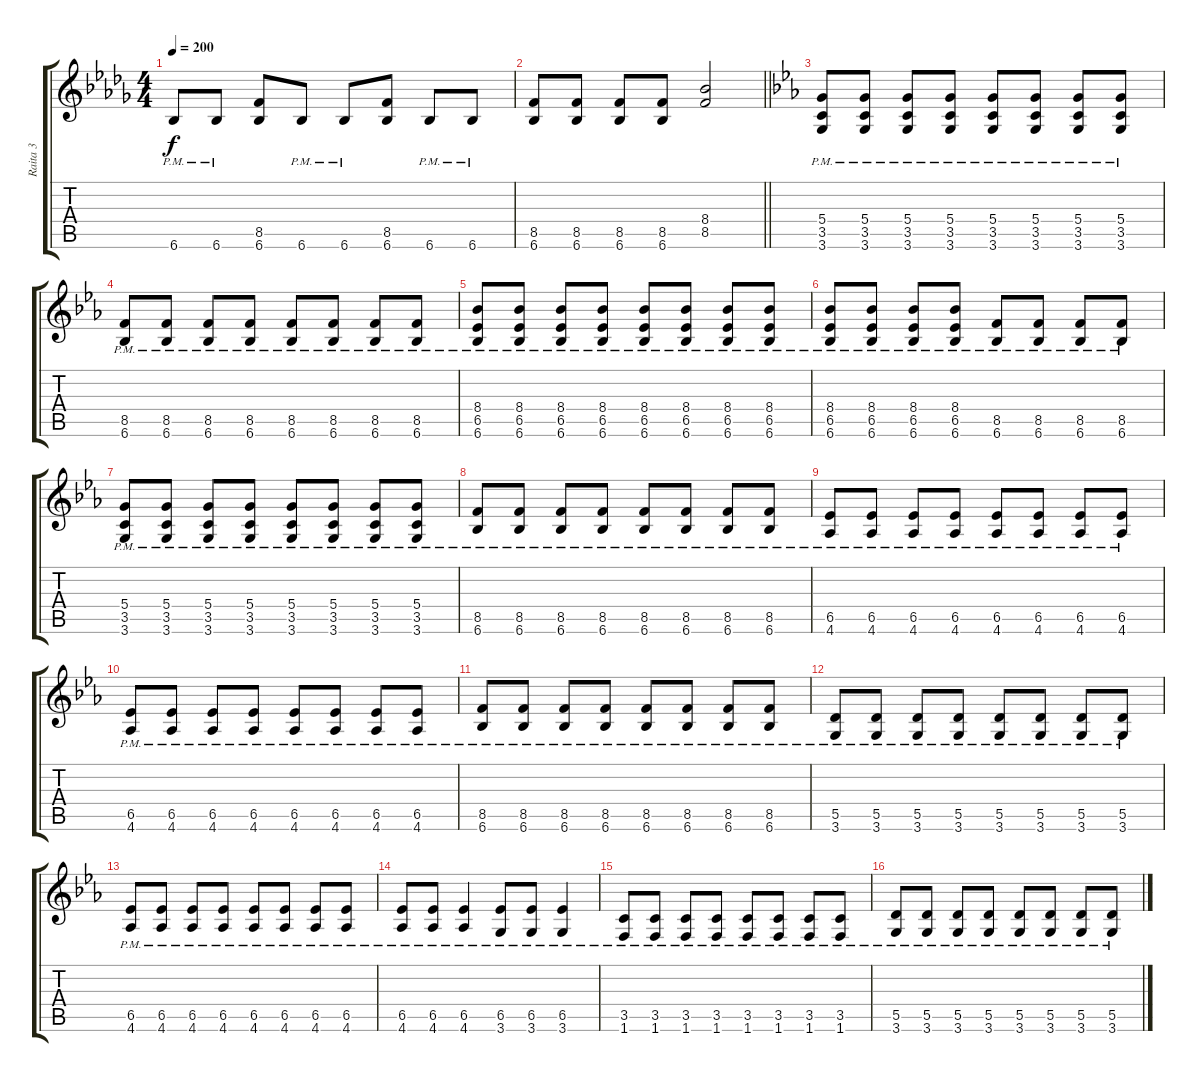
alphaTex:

\track ("Raita 3" "Raita 3") {instrument distortionguitar}
\staff {score tabs}
\tuning (E4 B3 G3 D3 A2 E2) {hide}
\ts (4 4)
\tempo 200
\clef g2
\ks db
6.6{pm}.8{dy f} 6.6{pm}.8 (8.5 6.6).8 6.6{pm}.8 6.6{pm}.8 (8.5 6.6).8 6.6{pm}.8 6.6{pm}.8 |
\barLineRight lightlight
(8.5 6.6).8 (8.5 6.6).8 (8.5 6.6).8 (8.5 6.6).8 (8.4 8.5).2 |
\ks eb
(5.4{pm} 3.5{pm} 3.6{pm}).8 (5.4{pm} 3.5{pm} 3.6{pm}).8 (5.4{pm} 3.5{pm} 3.6{pm}).8 (5.4{pm} 3.5{pm} 3.6{pm}).8 (5.4{pm} 3.5{pm} 3.6{pm}).8 (5.4{pm} 3.5{pm} 3.6{pm}).8 (5.4{pm} 3.5{pm} 3.6{pm}).8 (5.4{pm} 3.5{pm} 3.6{pm}).8 |
(8.5{pm} 6.6{pm}).8 (8.5{pm} 6.6{pm}).8 (8.5{pm} 6.6{pm}).8 (8.5{pm} 6.6{pm}).8 (8.5{pm} 6.6{pm}).8 (8.5{pm} 6.6{pm}).8 (8.5{pm} 6.6{pm}).8 (8.5{pm} 6.6{pm}).8 |
(8.4{pm} 6.5{pm} 6.6{pm}).8 (8.4{pm} 6.5{pm} 6.6{pm}).8 (8.4{pm} 6.5{pm} 6.6{pm}).8 (8.4{pm} 6.5{pm} 6.6{pm}).8 (8.4{pm} 6.5{pm} 6.6{pm}).8 (8.4{pm} 6.5{pm} 6.6{pm}).8 (8.4{pm} 6.5{pm} 6.6{pm}).8 (8.4{pm} 6.5{pm} 6.6{pm}).8 |
(8.4{pm} 6.5{pm} 6.6{pm}).8 (8.4{pm} 6.5{pm} 6.6{pm}).8 (8.4{pm} 6.5{pm} 6.6{pm}).8 (8.4{pm} 6.5{pm} 6.6{pm}).8 (8.5{pm} 6.6{pm}).8 (8.5{pm} 6.6{pm}).8 (8.5{pm} 6.6{pm}).8 (8.5{pm} 6.6{pm}).8 |
(5.4{pm} 3.5{pm} 3.6{pm}).8 (5.4{pm} 3.5{pm} 3.6{pm}).8 (5.4{pm} 3.5{pm} 3.6{pm}).8 (5.4{pm} 3.5{pm} 3.6{pm}).8 (5.4{pm} 3.5{pm} 3.6{pm}).8 (5.4{pm} 3.5{pm} 3.6{pm}).8 (5.4{pm} 3.5{pm} 3.6{pm}).8 (5.4{pm} 3.5{pm} 3.6{pm}).8 |
(8.5{pm} 6.6{pm}).8 (8.5{pm} 6.6{pm}).8 (8.5{pm} 6.6{pm}).8 (8.5{pm} 6.6{pm}).8 (8.5{pm} 6.6{pm}).8 (8.5{pm} 6.6{pm}).8 (8.5{pm} 6.6{pm}).8 (8.5{pm} 6.6{pm}).8 |
(6.5{pm} 4.6{pm}).8 (6.5{pm} 4.6{pm}).8 (6.5{pm} 4.6{pm}).8 (6.5{pm} 4.6{pm}).8 (6.5{pm} 4.6{pm}).8 (6.5{pm} 4.6{pm}).8 (6.5{pm} 4.6{pm}).8 (6.5{pm} 4.6{pm}).8 |
(6.5{pm} 4.6{pm}).8 (6.5{pm} 4.6{pm}).8 (6.5{pm} 4.6{pm}).8 (6.5{pm} 4.6{pm}).8 (6.5{pm} 4.6{pm}).8 (6.5{pm} 4.6{pm}).8 (6.5{pm} 4.6{pm}).8 (6.5{pm} 4.6{pm}).8 |
(8.5{pm} 6.6{pm}).8 (8.5{pm} 6.6{pm}).8 (8.5{pm} 6.6{pm}).8 (8.5{pm} 6.6{pm}).8 (8.5{pm} 6.6{pm}).8 (8.5{pm} 6.6{pm}).8 (8.5{pm} 6.6{pm}).8 (8.5{pm} 6.6{pm}).8 |
(5.5{pm} 3.6{pm}).8 (5.5{pm} 3.6{pm}).8 (5.5{pm} 3.6{pm}).8 (5.5{pm} 3.6{pm}).8 (5.5{pm} 3.6{pm}).8 (5.5{pm} 3.6{pm}).8 (5.5{pm} 3.6{pm}).8 (5.5{pm} 3.6{pm}).8 |
(6.5{pm} 4.6{pm}).8 (6.5{pm} 4.6{pm}).8 (6.5{pm} 4.6{pm}).8 (6.5{pm} 4.6{pm}).8 (6.5{pm} 4.6{pm}).8 (6.5{pm} 4.6{pm}).8 (6.5{pm} 4.6{pm}).8 (6.5{pm} 4.6{pm}).8 |
(6.5{pm} 4.6{pm}).8 (6.5{pm} 4.6{pm}).8 (6.5{pm} 4.6{pm}).4 (6.5{pm} 3.6{pm}).8 (6.5{pm} 3.6{pm}).8 (6.5{pm} 3.6{pm}).4 |
(3.5{pm} 1.6{pm}).8 (3.5{pm} 1.6{pm}).8 (3.5{pm} 1.6{pm}).8 (3.5{pm} 1.6{pm}).8 (3.5{pm} 1.6{pm}).8 (3.5{pm} 1.6{pm}).8 (3.5{pm} 1.6{pm}).8 (3.5{pm} 1.6{pm}).8 |
(5.5{pm} 3.6{pm}).8 (5.5{pm} 3.6{pm}).8 (5.5{pm} 3.6{pm}).8 (5.5{pm} 3.6{pm}).8 (5.5{pm} 3.6{pm}).8 (5.5{pm} 3.6{pm}).8 (5.5{pm} 3.6{pm}).8 (5.5{pm} 3.6{pm}).8
